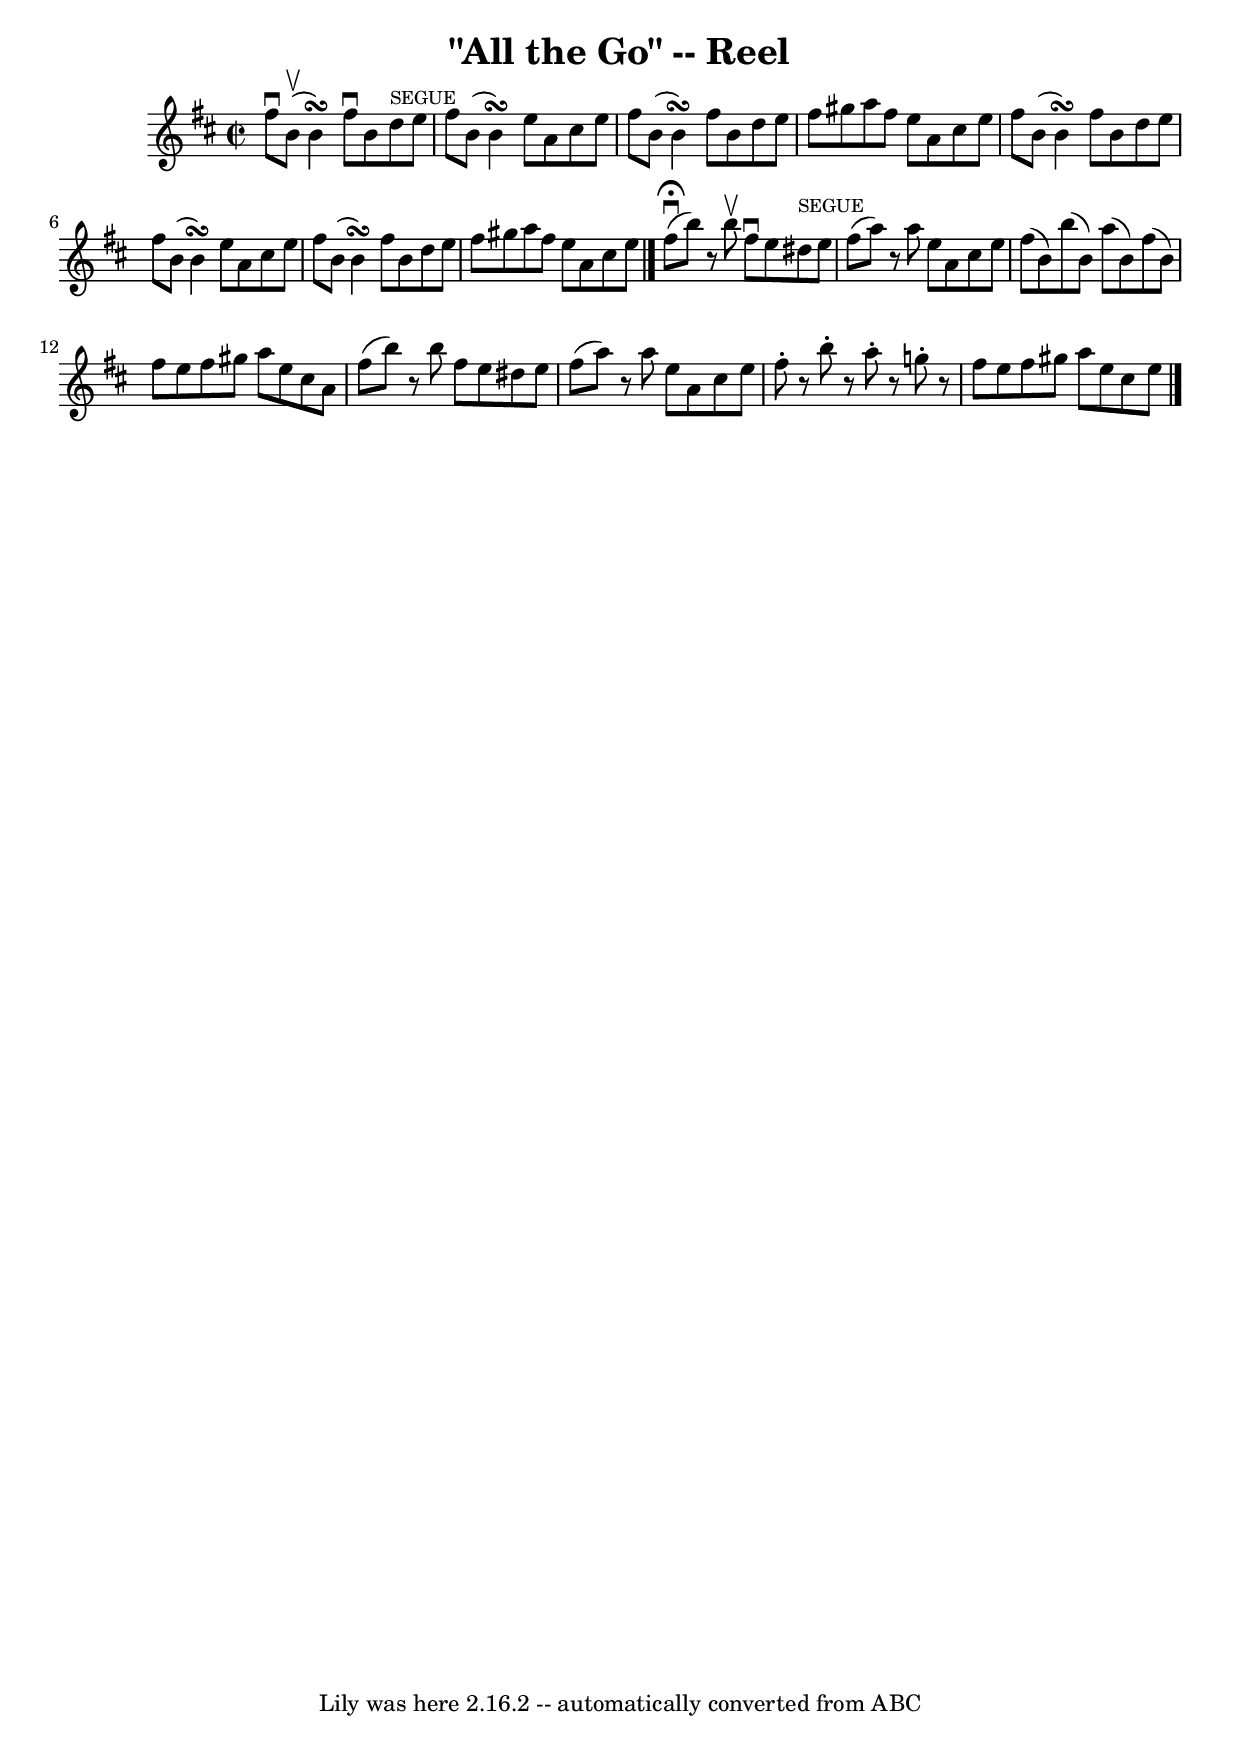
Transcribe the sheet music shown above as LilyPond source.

\version "2.7.40"
\include "Mammoth.ily"
\header {
	%% book = "Ryan's Mammoth Collection"
	crossRefNumber = "1"
	footnotes = "\\\\263"
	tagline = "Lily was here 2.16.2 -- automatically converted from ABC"
	title = "\"All the Go\" -- Reel"
}
voicedefault =  {
\set Score.defaultBarType = "empty"

\override Staff.TimeSignature #'style = #'C
 \time 2/2 \key b \minor fis''8^\downbow b'8^\upbow(b'4\turn)   
fis''8^\downbow b'8 d''8^\segue e''8    |
 fis''8 b'8 (
b'4\turn) e''8 a'8 cis''8 e''8    |
 fis''8 b'8 (
b'4\turn) fis''8 b'8 d''8 e''8    |
 fis''8 gis''8 
 a''8 fis''8 e''8 a'8 cis''8 e''8    |
 fis''8    
b'8 (b'4\turn) fis''8 b'8 d''8 e''8    |
 fis''8    
b'8 (b'4\turn) e''8 a'8 cis''8 e''8    |
 fis''8    
b'8 (b'4\turn) fis''8 b'8 d''8 e''8    |
 fis''8    
gis''8 a''8 fis''8 e''8 a'8 cis''8 e''8    \bar "|."     
fis''8^\fermata^\downbow(b''8)   r8 b''8^\upbow fis''8^\downbow   
e''8 dis''8^\segue e''8    |
 fis''8 (a''8)   r8 a''8    
e''8 a'8 cis''8 e''8    |
 fis''8 (b'8) b''8 (b'8  
-) a''8 (b'8) fis''8 (b'8)   |
 fis''8 e''8    
fis''8 gis''8 a''8 e''8 cis''8 a'8    |
 fis''8 (
b''8)   r8 b''8 fis''8 e''8 dis''8 e''8    |
 fis''8 (
 a''8)   r8 a''8 e''8 a'8 cis''8 e''8    |
 fis''8 -. 
  r8 b''8 -.   r8 a''8 -.   r8 g''!8 -.   r8   |
 fis''8 e''8    
fis''8 gis''8 a''8 e''8 cis''8 e''8          \bar "|."   
}

\score{
    <<

	\context Staff="default"
	{
	    \voicedefault 
	}

    >>
	\layout {
	}
	\midi {}
}
